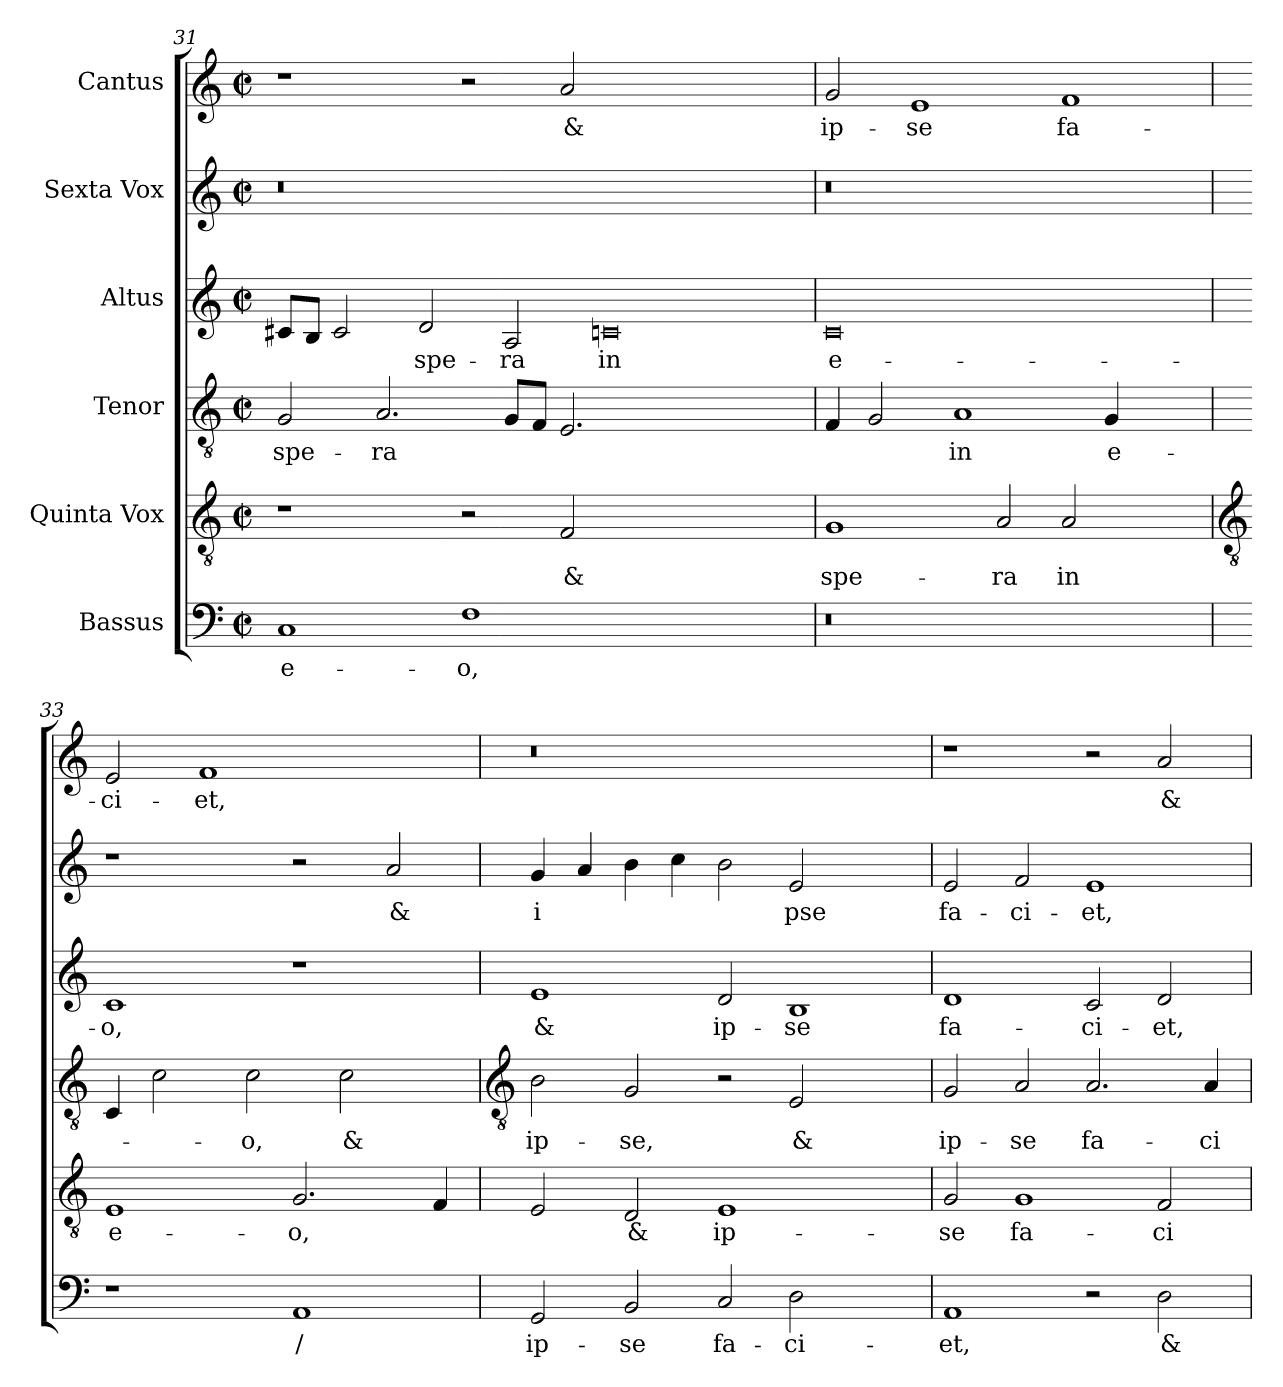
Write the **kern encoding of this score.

**kern	**text	**kern	**text	**kern	**text	**kern	**text	**kern	**text	**kern	**text
*part6	*part6	*part5	*part5	*part4	*part4	*part3	*part3	*part2	*part2	*part1	*part1
*staff6	*staff6	*staff5	*staff5	*staff4	*staff4	*staff3	*staff3	*staff2	*staff2	*staff1	*staff1
*I"Bassus	*	*I"Quinta Vox	*	*I"Tenor	*	*I"Altus	*	*I"Sexta Vox	*	*I"Cantus	*
*clefF4	*	*clefGv2	*	*clefGv2	*	*clefG2	*	*clefG2	*	*clefG2	*
*k[]	*	*k[]	*	*k[]	*	*k[]	*	*k[]	*	*k[]	*
*C:	*	*C:	*	*C:	*	*C:	*	*C:	*	*C:	*
*M4/2	*	*M4/2	*	*M4/2	*	*M4/2	*	*M4/2	*	*M4/2	*
*met(c|)	*	*met(c|)	*	*met(c|)	*	*met(c|)	*	*met(c|)	*	*met(c|)	*
=31A	=31A	=31A	=31A	=31A	=31A	=31A	=31A	=31A	=31A	=31A	=31A
!	!LO:LY:b	!	!	!	!LO:LY:b	!	!	!	!	!	!
1C	e-	1r	.	2G	spe-	8c#L	.	0r	.	1r	.
.	.	.	.	.	.	8BJ	.	.	.	.	.
.	.	.	.	.	.	2c#	.	.	.	.	.
!	!	!	!	!	!LO:LY:b	!	!	!	!	!	!
.	.	.	.	2.A	-ra	.	.	.	.	.	.
!	!	!	!	!	!	!	!LO:LY:b	!	!	!	!
.	.	.	.	.	.	2d	spe-	.	.	.	.
!	!LO:LY:b	!	!	!	!	!	!	!	!	!	!
1F	-o,	2r	.	.	.	.	.	.	.	2r	.
!	!	!	!	!	!	!	!LO:LY:b	!	!	!	!
.	.	.	.	8GL	.	2A	-ra	.	.	.	.
.	.	.	.	8FJ	.	.	.	.	.	.	.
!	!	!	!LO:LY:b	!	!	!	!	!	!	!	!LO:LY:b
.	.	2F	&	2.E	.	.	.	.	.	2a	&
!	!	!	!	!	!	!	!LO:LY:b	!	!	!	!
.	.	.	.	.	.	0cn	in	.	.	.	.
1..ryy	.	1..ryy	.	.	.	.	.	1..ryy	.	1..ryy	.
.	.	.	.	1.ryy	.	.	.	.	.	.	.
!!LO:LB:g=z
=32A	=32A	=32A	=32A	=32A	=32A	=32A	=32A	=32A	=32A	=32A	=32A
!	!	!	!LO:LY:b	!	!	!	!LO:LY:b	!	!	!	!LO:LY:b
0r	.	1G	spe-	4F	.	0c	e-	0r	.	2g	ip-
.	.	.	.	2G	.	.	.	.	.	.	.
!	!	!	!	!	!	!	!	!	!	!	!LO:LY:b
.	.	.	.	.	.	.	.	.	.	1e	-se
!	!	!	!	!	!LO:LY:b	!	!	!	!	!	!
.	.	.	.	1A	in	.	.	.	.	.	.
!	!	!	!LO:LY:b	!	!	!	!	!	!	!	!
.	.	2A	-ra	.	.	.	.	.	.	.	.
!	!	!	!LO:LY:b	!	!	!	!	!	!	!	!LO:LY:b
.	.	2A	in	.	.	.	.	.	.	1f	fa-
!	!	!	!	!	!LO:LY:b	!	!	!	!	!	!
.	.	.	.	4G	e-	.	.	.	.	.	.
2ryy	.	2ryy	.	2ryy	.	2ryy	.	2ryy	.	.	.
!!LO:LB:g=z
=33A	=33A	=33A	=33A	=33A	=33A	=33A	=33A	=33A	=33A	=33A	=33A
*	*	*clefGv2	*	*	*	*	*	*	*	*	*
!	!	!	!LO:LY:b	!	!	!	!LO:LY:b	!	!	!	!LO:LY:b
1r	.	1E	e-	4C	.	1c	-o,	1r	.	2e	-ci-
.	.	.	.	2c	.	.	.	.	.	.	.
!	!	!	!	!	!	!	!	!	!	!	!LO:LY:b
.	.	.	.	.	.	.	.	.	.	1f	-et,
!	!	!	!	!	!LO:LY:b	!	!	!	!	!	!
.	.	.	.	2c	-o,	.	.	.	.	.	.
!	!LO:LY:b	!	!LO:LY:b	!	!	!	!	!	!	!	!
1AA	/	2.G	-o,	.	.	1r	.	2r	.	.	.
!	!	!	!	!	!LO:LY:b	!	!	!	!	!	!
.	.	.	.	2c	&	.	.	.	.	.	.
!	!	!	!	!	!	!	!	!	!LO:LY:b	!	!
.	.	.	.	.	.	.	.	2a	&	2ryy	.
.	.	4F	.	4ryy	.	.	.	.	.	.	.
!!LO:LB:g=z
=34	=34	=34	=34	=34	=34	=34	=34	=34	=34	=34	=34
*	*	*	*	*clefGv2	*	*	*	*	*	*	*
!	!LO:LY:b	!	!	!	!LO:LY:b	!	!LO:LY:b	!	!LO:LY:b	!	!
2GG	ip-	2E	.	2B	ip-	1e	&	4g	i	0r	.
.	.	.	.	.	.	.	.	4a	.	.	.
!	!LO:LY:b	!	!LO:LY:b	!	!LO:LY:b	!	!	!	!	!	!
2BB	-se	2D	&	2G	-se,	.	.	4b	.	.	.
.	.	.	.	.	.	.	.	4cc	.	.	.
!	!LO:LY:b	!	!LO:LY:b	!	!	!	!LO:LY:b	!	!	!	!
2C	fa-	1E	ip-	2r	.	2d	ip-	2b	.	.	.
!	!LO:LY:b	!	!	!	!LO:LY:b	!	!LO:LY:b	!	!LO:LY:b	!	!
2D	-ci-	.	.	2E	&	1B	-se	2e	pse	.	.
2ryy	.	2ryy	.	2ryy	.	.	.	2ryy	.	2ryy	.
=34A	=34A	=34A	=34A	=34A	=34A	=34A	=34A	=34A	=34A	=34A	=34A
!	!LO:LY:b	!	!LO:LY:b	!	!LO:LY:b	!	!LO:LY:b	!	!LO:LY:b	!	!
1AA	-et,	2G	-se	2G	ip-	1d	fa-	2e	fa-	1r	.
!	!	!	!LO:LY:b	!	!LO:LY:b	!	!	!	!LO:LY:b	!	!
.	.	1G	fa-	2A	-se	.	.	2f	-ci-	.	.
!	!	!	!	!	!LO:LY:b	!	!LO:LY:b	!	!LO:LY:b	!	!
2r	.	.	.	2.A	fa-	2c	-ci-	1e	-et,	2r	.
!	!LO:LY:b	!	!LO:LY:b	!	!	!	!LO:LY:b	!	!	!	!LO:LY:b
2D	&	2F	-ci-	.	.	2d	-et,	.	.	2a	&
!	!	!	!	!	!LO:LY:b	!	!	!	!	!	!
.	.	.	.	4A	-ci-	.	.	.	.	.	.
=	=	=	=	=	=	=	=	=	=	=	=
*-	*-	*-	*-	*-	*-	*-	*-	*-	*-	*-	*-
